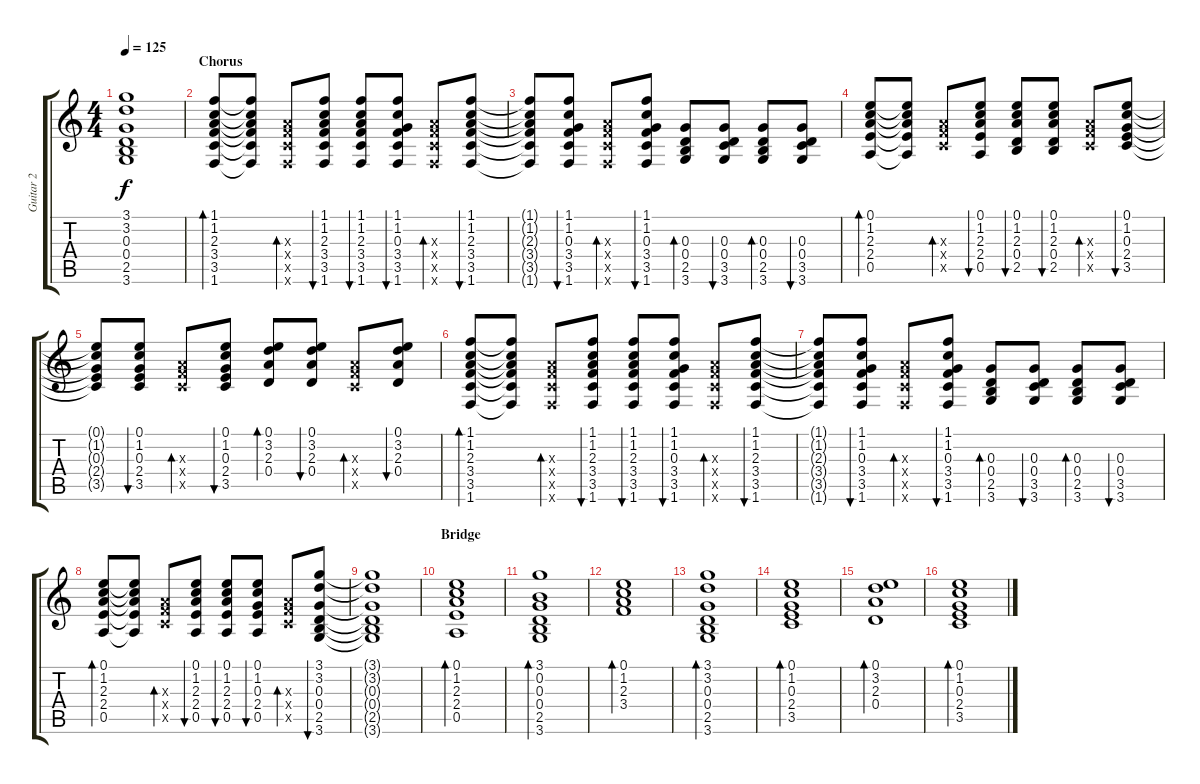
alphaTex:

\track ("Guitar 2" "Guitar 2") {instrument acousticguitarsteel}
\staff {score tabs}
\tuning (E4 B3 G3 D3 A2 E2) {hide}
\ts (4 4)
\tempo 125
\clef g2
\ks c
(3.1{t} 3.2{t} 0.3{t} 0.4{t} 2.5{t} 3.6{t}).1{dy f} |
\section ("" "Chorus")
(1.1 1.2 2.3 3.4 3.5 1.6).8{bd 60} (1.1{t} 1.2{t} 2.3{t} 3.4{t} 3.5{t} 1.6{t}).8 (2.3{x} 3.4{x} 3.5{x} 1.6{x}).8{bd 60} (1.1 1.2 2.3 3.4 3.5 1.6).8{bu 60} (1.1 1.2 2.3 3.4 3.5 1.6).8{bu 60} (1.1 1.2 0.3 3.4 3.5 1.6).8{bu 60} (2.3{x} 3.4{x} 3.5{x} 1.6{x}).8{bd 60} (1.1 1.2 2.3 3.4 3.5 1.6).8{bu 60} |
(1.1{t} 1.2{t} 2.3{t} 3.4{t} 3.5{t} 1.6{t}).8 (1.1 1.2 0.3 3.4 3.5 1.6).8{bu 60} (2.3{x} 3.4{x} 3.5{x} 1.6{x}).8{bd 60} (1.1 1.2 0.3 3.4 3.5 1.6).8{bu 60} (0.3 0.4 2.5 3.6).8{bd 60} (0.3 0.4 3.5 3.6).8{bu 60} (0.3 0.4 2.5 3.6).8{bd 60} (0.3 0.4 3.5 3.6).8{bu 60} |
(0.1 1.2 2.3 2.4 0.5).8{bd 60} (0.1{t} 1.2{t} 2.3{t} 2.4{t} 0.5{t}).8 (2.3{x} 3.4{x} 3.5{x}).8{bd 60} (0.1 1.2 2.3 2.4 0.5).8{bu 60} (0.1 1.2 2.3 0.4 2.5).8{bu 60} (0.1 1.2 2.3 0.4 2.5).8{bu 60} (2.3{x} 3.4{x} 3.5{x}).8{bd 60} (0.1 1.2 0.3 2.4 3.5).8{bu 60} |
(0.1{t} 1.2{t} 0.3{t} 2.4{t} 3.5{t}).8 (0.1 1.2 0.3 2.4 3.5).8{bu 60} (2.3{x} 3.4{x} 3.5{x}).8{bd 60} (0.1 1.2 0.3 2.4 3.5).8{bu 60} (0.1 3.2 2.3 0.4).8{bd 60} (0.1 3.2 2.3 0.4).8{bu 60} (2.3{x} 3.4{x} 3.5{x}).8{bd 60} (0.1 3.2 2.3 0.4).8{bu 60} |
(1.1 1.2 2.3 3.4 3.5 1.6).8{bd 60} (1.1{t} 1.2{t} 2.3{t} 3.4{t} 3.5{t} 1.6{t}).8 (2.3{x} 3.4{x} 3.5{x} 1.6{x}).8{bd 60} (1.1 1.2 2.3 3.4 3.5 1.6).8{bu 60} (1.1 1.2 2.3 3.4 3.5 1.6).8{bu 60} (1.1 1.2 0.3 3.4 3.5 1.6).8{bu 60} (2.3{x} 3.4{x} 3.5{x} 1.6{x}).8{bd 60} (1.1 1.2 2.3 3.4 3.5 1.6).8{bu 60} |
(1.1{t} 1.2{t} 2.3{t} 3.4{t} 3.5{t} 1.6{t}).8 (1.1 1.2 0.3 3.4 3.5 1.6).8{bu 60} (2.3{x} 3.4{x} 3.5{x} 1.6{x}).8{bd 60} (1.1 1.2 0.3 3.4 3.5 1.6).8{bu 60} (0.3 0.4 2.5 3.6).8{bd 60} (0.3 0.4 3.5 3.6).8{bu 60} (0.3 0.4 2.5 3.6).8{bd 60} (0.3 0.4 3.5 3.6).8{bu 60} |
(0.1 1.2 2.3 2.4 0.5).8{bd 60} (0.1{t} 1.2{t} 2.3{t} 2.4{t} 0.5{t}).8 (2.3{x} 3.4{x} 3.5{x}).8{bd 60} (0.1 1.2 2.3 2.4 0.5).8{bu 60} (0.1 1.2 2.3 2.4 0.5).8{bu 60} (0.1 1.2 0.3 2.4 0.5).8{bu 60} (2.3{x} 3.4{x} 3.5{x}).8{bd 60} (3.1 3.2 0.3 0.4 2.5 3.6).8{bu 60} |
(3.1{t} 3.2{t} 0.3{t} 0.4{t} 2.5{t} 3.6{t}).1 |
\section ("" "Bridge")
(0.1 1.2 2.3 2.4 0.5).1{bd 60} |
(3.1 0.2 0.3 0.4 2.5 3.6).1{bd 60} |
(0.1 1.2 2.3 3.4).1{bd 60} |
(3.1 3.2 0.3 0.4 2.5 3.6).1{bd 60} |
(0.1 1.2 0.3 2.4 3.5).1{bd 60} |
(0.1 3.2 2.3 0.4).1{bd 60} |
(0.1 1.2 0.3 2.4 3.5).1{bd 60}
